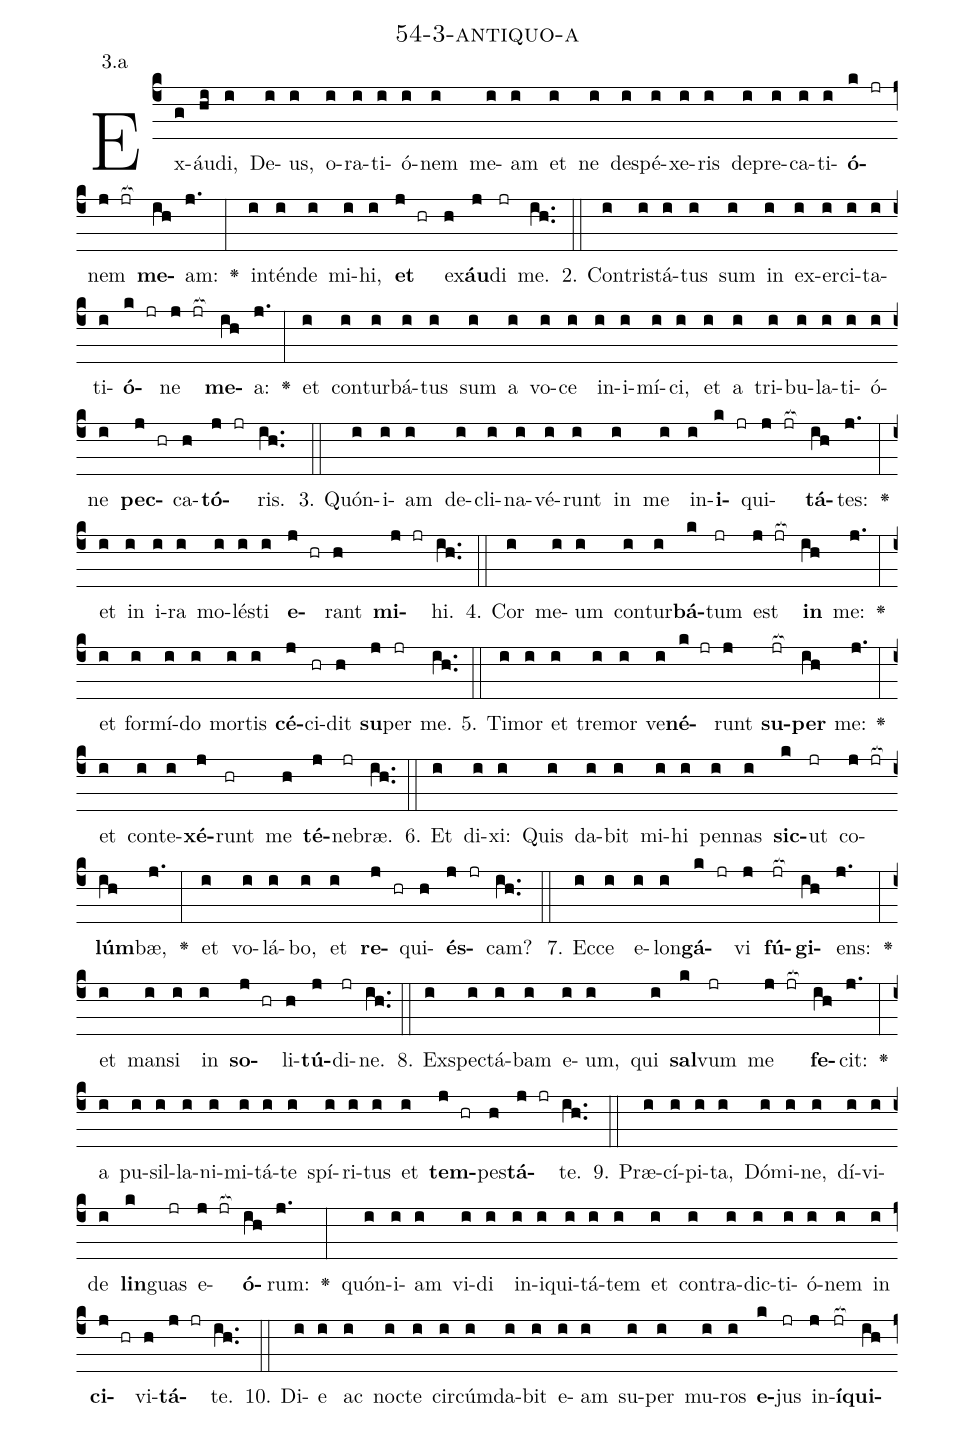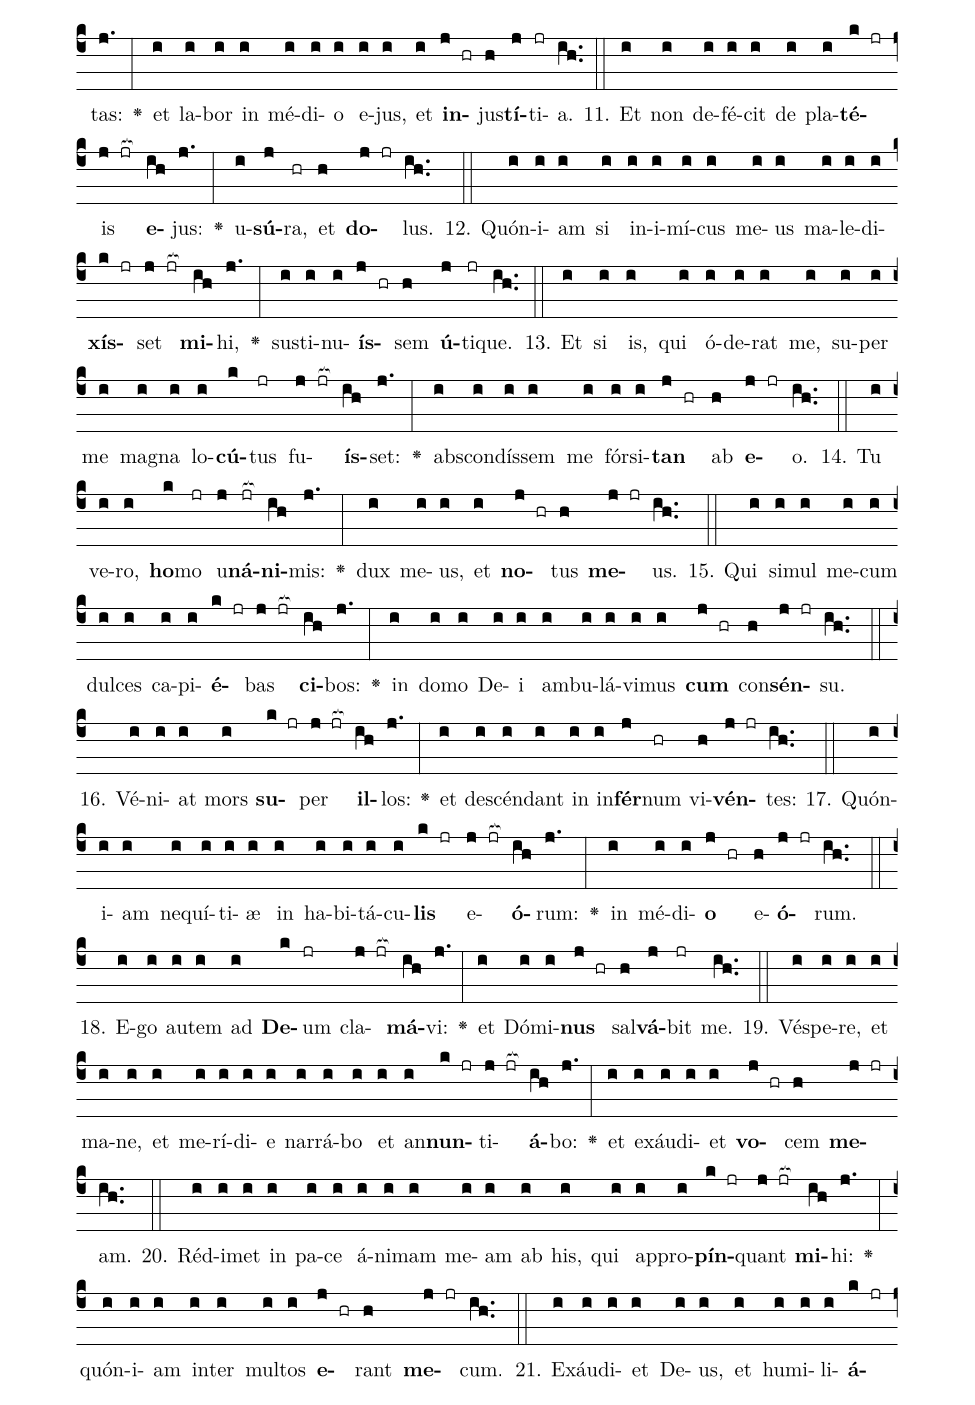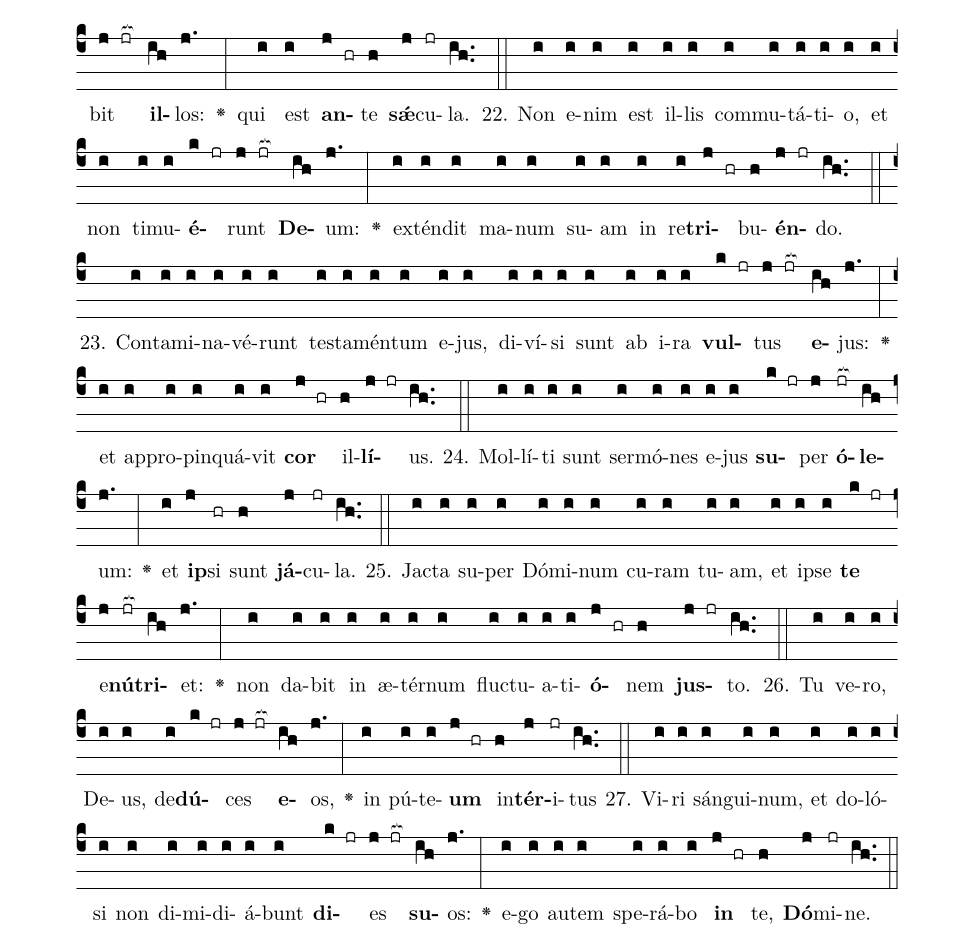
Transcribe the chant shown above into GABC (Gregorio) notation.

name: 54-3-antiquo-a;
annotation: 3.a;
%%
(c4)Ex(g)áu(hi)di,(i) De(i)us,(i) o(i)ra(i)ti(i)ó(i)nem(i) me(i)am(i) et(i) ne(i) de(i)spé(i)xe(i)ris(i) de(i)pre(i)ca(i)ti(i)<b>ó</b>(k jr)nem(j jr[ocb:1{]) <b>me</b>(ih[ocb:0}])am:(j.) <v>\greheightstar</v>(:) in(i)tén(i)de(i) mi(i)hi,(i) <b>et</b>(j hr) ex(h)<b>áu</b>(j)di(jr) me.(ih..) (::)
2. Con(i)tris(i)tá(i)tus(i) sum(i) in(i) ex(i)er(i)ci(i)ta(i)ti(i)<b>ó</b>(k jr)ne(j jr[ocb:1{]) <b>me</b>(ih[ocb:0}])a:(j.) <v>\greheightstar</v>(:) et(i) con(i)tur(i)bá(i)tus(i) sum(i) a(i) vo(i)ce(i) in(i)i(i)mí(i)ci,(i) et(i) a(i) tri(i)bu(i)la(i)ti(i)ó(i)ne(i) <b>pec</b>(j hr)ca(h)<b>tó</b>(j jr)ris.(ih..) (::)
3. Quón(i)i(i)am(i) de(i)cli(i)na(i)vé(i)runt(i) in(i) me(i) in(i)<b>i</b>(k jr)qui(j jr[ocb:1{])<b>tá</b>(ih[ocb:0}])tes:(j.) <v>\greheightstar</v>(:) et(i) in(i) i(i)ra(i) mo(i)lés(i)ti(i) <b>e</b>(j hr)rant(h) <b>mi</b>(j jr)hi.(ih..) (::)
4. Cor(i) me(i)um(i) con(i)tur(i)<b>bá</b>(k)tum(jr) est(j jr[ocb:1{]) <b>in</b>(ih[ocb:0}]) me:(j.) <v>\greheightstar</v>(:) et(i) for(i)mí(i)do(i) mor(i)tis(i) <b>cé</b>(j)ci(hr)dit(h) <b>su</b>(j)per(jr) me.(ih..) (::)
5. Ti(i)mor(i) et(i) tre(i)mor(i) ve(i)<b>né</b>(k jr)runt(j) <b>su</b>(jr[ocb:1{])<b>per</b>(ih[ocb:0}]) me:(j.) <v>\greheightstar</v>(:) et(i) con(i)te(i)<b>xé</b>(j)runt(hr) me(h) <b>té</b>(j)ne(jr)bræ.(ih..) (::)
6. Et(i) di(i)xi:(i) Quis(i) da(i)bit(i) mi(i)hi(i) pen(i)nas(i) <b>sic</b>(k)ut(jr) co(j jr[ocb:1{])<b>lúm</b>(ih[ocb:0}])bæ,(j.) <v>\greheightstar</v>(:) et(i) vo(i)lá(i)bo,(i) et(i) <b>re</b>(j hr)qui(h)<b>és</b>(j jr)cam?(ih..) (::)
7. Ec(i)ce(i) e(i)lon(i)<b>gá</b>(k jr)vi(j) <b>fú</b>(jr[ocb:1{])<b>gi</b>(ih[ocb:0}])ens:(j.) <v>\greheightstar</v>(:) et(i) man(i)si(i) in(i) <b>so</b>(j hr)li(h)<b>tú</b>(j)di(jr)ne.(ih..) (::)
8. Ex(i)spec(i)tá(i)bam(i) e(i)um,(i) qui(i) <b>sal</b>(k)vum(jr) me(j jr[ocb:1{]) <b>fe</b>(ih[ocb:0}])cit:(j.) <v>\greheightstar</v>(:) a(i) pu(i)sil(i)la(i)ni(i)mi(i)tá(i)te(i) spí(i)ri(i)tus(i) et(i) <b>tem</b>(j hr)pes(h)<b>tá</b>(j jr)te.(ih..) (::)
9. Præ(i)cí(i)pi(i)ta,(i) Dó(i)mi(i)ne,(i) dí(i)vi(i)de(i) <b>lin</b>(k)guas(jr) e(j jr[ocb:1{])<b>ó</b>(ih[ocb:0}])rum:(j.) <v>\greheightstar</v>(:) quón(i)i(i)am(i) vi(i)di(i) in(i)i(i)qui(i)tá(i)tem(i) et(i) con(i)tra(i)dic(i)ti(i)ó(i)nem(i) in(i) <b>ci</b>(j hr)vi(h)<b>tá</b>(j jr)te.(ih..) (::)
10. Di(i)e(i) ac(i) noc(i)te(i) cir(i)cúm(i)da(i)bit(i) e(i)am(i) su(i)per(i) mu(i)ros(i) <b>e</b>(k)jus(jr) in(j)<b>í</b>(jr[ocb:1{])<b>qui</b>(ih[ocb:0}])tas:(j.) <v>\greheightstar</v>(:) et(i) la(i)bor(i) in(i) mé(i)di(i)o(i) e(i)jus,(i) et(i) <b>in</b>(j hr)jus(h)<b>tí</b>(j)ti(jr)a.(ih..) (::)
11. Et(i) non(i) de(i)fé(i)cit(i) de(i) pla(i)<b>té</b>(k jr)is(j jr[ocb:1{]) <b>e</b>(ih[ocb:0}])jus:(j.) <v>\greheightstar</v>(:) u(i)<b>sú</b>(j)ra,(hr) et(h) <b>do</b>(j jr)lus.(ih..) (::)
12. Quón(i)i(i)am(i) si(i) in(i)i(i)mí(i)cus(i) me(i)us(i) ma(i)le(i)di(i)<b>xís</b>(k jr)set(j jr[ocb:1{]) <b>mi</b>(ih[ocb:0}])hi,(j.) <v>\greheightstar</v>(:) sus(i)ti(i)nu(i)<b>ís</b>(j hr)sem(h) <b>ú</b>(j)ti(jr)que.(ih..) (::)
13. Et(i) si(i) is,(i) qui(i) ó(i)de(i)rat(i) me,(i) su(i)per(i) me(i) ma(i)gna(i) lo(i)<b>cú</b>(k)tus(jr) fu(j jr[ocb:1{])<b>ís</b>(ih[ocb:0}])set:(j.) <v>\greheightstar</v>(:) abs(i)con(i)dís(i)sem(i) me(i) fór(i)si(i)<b>tan</b>(j hr) ab(h) <b>e</b>(j jr)o.(ih..) (::)
14. Tu(i) ve(i)ro,(i) <b>ho</b>(k)mo(jr) u(j)<b>ná</b>(jr[ocb:1{])<b>ni</b>(ih[ocb:0}])mis:(j.) <v>\greheightstar</v>(:) dux(i) me(i)us,(i) et(i) <b>no</b>(j hr)tus(h) <b>me</b>(j jr)us.(ih..) (::)
15. Qui(i) si(i)mul(i) me(i)cum(i) dul(i)ces(i) ca(i)pi(i)<b>é</b>(k jr)bas(j jr[ocb:1{]) <b>ci</b>(ih[ocb:0}])bos:(j.) <v>\greheightstar</v>(:) in(i) do(i)mo(i) De(i)i(i) am(i)bu(i)lá(i)vi(i)mus(i) <b>cum</b>(j hr) con(h)<b>sén</b>(j jr)su.(ih..) (::)
16. Vé(i)ni(i)at(i) mors(i) <b>su</b>(k jr)per(j jr[ocb:1{]) <b>il</b>(ih[ocb:0}])los:(j.) <v>\greheightstar</v>(:) et(i) de(i)scén(i)dant(i) in(i) in(i)<b>fér</b>(j)num(hr) vi(h)<b>vén</b>(j jr)tes:(ih..) (::)
17. Quón(i)i(i)am(i) ne(i)quí(i)ti(i)æ(i) in(i) ha(i)bi(i)tá(i)cu(i)<b>lis</b>(k jr) e(j jr[ocb:1{])<b>ó</b>(ih[ocb:0}])rum:(j.) <v>\greheightstar</v>(:) in(i) mé(i)di(i)<b>o</b>(j hr) e(h)<b>ó</b>(j jr)rum.(ih..) (::)
18. E(i)go(i) au(i)tem(i) ad(i) <b>De</b>(k)um(jr) cla(j jr[ocb:1{])<b>má</b>(ih[ocb:0}])vi:(j.) <v>\greheightstar</v>(:) et(i) Dó(i)mi(i)<b>nus</b>(j hr) sal(h)<b>vá</b>(j)bit(jr) me.(ih..) (::)
19. Vés(i)pe(i)re,(i) et(i) ma(i)ne,(i) et(i) me(i)rí(i)di(i)e(i) nar(i)rá(i)bo(i) et(i) an(i)<b>nun</b>(k jr)ti(j jr[ocb:1{])<b>á</b>(ih[ocb:0}])bo:(j.) <v>\greheightstar</v>(:) et(i) ex(i)áu(i)di(i)et(i) <b>vo</b>(j hr)cem(h) <b>me</b>(j jr)am.(ih..) (::)
20. Réd(i)i(i)met(i) in(i) pa(i)ce(i) á(i)ni(i)mam(i) me(i)am(i) ab(i) his,(i) qui(i) ap(i)pro(i)<b>pín</b>(k jr)quant(j jr[ocb:1{]) <b>mi</b>(ih[ocb:0}])hi:(j.) <v>\greheightstar</v>(:) quón(i)i(i)am(i) in(i)ter(i) mul(i)tos(i) <b>e</b>(j hr)rant(h) <b>me</b>(j jr)cum.(ih..) (::)
21. Ex(i)áu(i)di(i)et(i) De(i)us,(i) et(i) hu(i)mi(i)li(i)<b>á</b>(k jr)bit(j jr[ocb:1{]) <b>il</b>(ih[ocb:0}])los:(j.) <v>\greheightstar</v>(:) qui(i) est(i) <b>an</b>(j hr)te(h) <b>sǽ</b>(j)cu(jr)la.(ih..) (::)
22. Non(i) e(i)nim(i) est(i) il(i)lis(i) com(i)mu(i)tá(i)ti(i)o,(i) et(i) non(i) ti(i)mu(i)<b>é</b>(k jr)runt(j jr[ocb:1{]) <b>De</b>(ih[ocb:0}])um:(j.) <v>\greheightstar</v>(:) ex(i)tén(i)dit(i) ma(i)num(i) su(i)am(i) in(i) re(i)<b>tri</b>(j hr)bu(h)<b>én</b>(j jr)do.(ih..) (::)
23. Con(i)ta(i)mi(i)na(i)vé(i)runt(i) tes(i)ta(i)mén(i)tum(i) e(i)jus,(i) di(i)ví(i)si(i) sunt(i) ab(i) i(i)ra(i) <b>vul</b>(k jr)tus(j jr[ocb:1{]) <b>e</b>(ih[ocb:0}])jus:(j.) <v>\greheightstar</v>(:) et(i) ap(i)pro(i)pin(i)quá(i)vit(i) <b>cor</b>(j hr) il(h)<b>lí</b>(j jr)us.(ih..) (::)
24. Mol(i)lí(i)ti(i) sunt(i) ser(i)mó(i)nes(i) e(i)jus(i) <b>su</b>(k jr)per(j) <b>ó</b>(jr[ocb:1{])<b>le</b>(ih[ocb:0}])um:(j.) <v>\greheightstar</v>(:) et(i) <b>ip</b>(j)si(hr) sunt(h) <b>já</b>(j)cu(jr)la.(ih..) (::)
25. Jac(i)ta(i) su(i)per(i) Dó(i)mi(i)num(i) cu(i)ram(i) tu(i)am,(i) et(i) ip(i)se(i) <b>te</b>(k jr) e(j)<b>nú</b>(jr[ocb:1{])<b>tri</b>(ih[ocb:0}])et:(j.) <v>\greheightstar</v>(:) non(i) da(i)bit(i) in(i) æ(i)tér(i)num(i) fluc(i)tu(i)a(i)ti(i)<b>ó</b>(j hr)nem(h) <b>jus</b>(j jr)to.(ih..) (::)
26. Tu(i) ve(i)ro,(i) De(i)us,(i) de(i)<b>dú</b>(k jr)ces(j jr[ocb:1{]) <b>e</b>(ih[ocb:0}])os,(j.) <v>\greheightstar</v>(:) in(i) pú(i)te(i)<b>um</b>(j hr) in(h)<b>tér</b>(j)i(jr)tus(ih..) (::)
27. Vi(i)ri(i) sán(i)gui(i)num,(i) et(i) do(i)ló(i)si(i) non(i) di(i)mi(i)di(i)á(i)bunt(i) <b>di</b>(k jr)es(j jr[ocb:1{]) <b>su</b>(ih[ocb:0}])os:(j.) <v>\greheightstar</v>(:) e(i)go(i) au(i)tem(i) spe(i)rá(i)bo(i) <b>in</b>(j hr) te,(h) <b>Dó</b>(j)mi(jr)ne.(ih..) (::)
